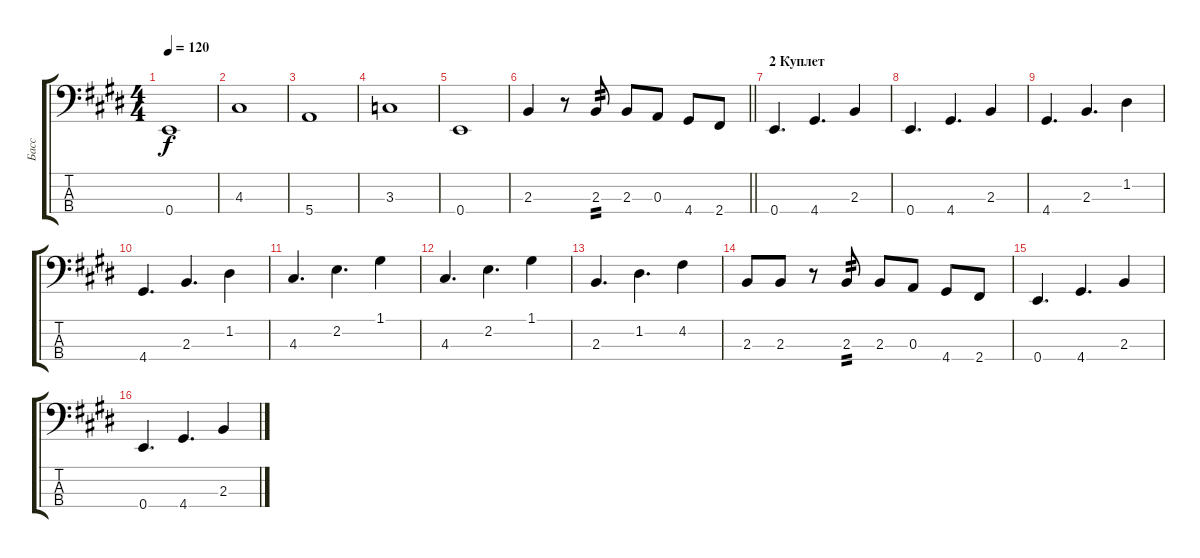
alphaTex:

\track ("Басс" "Басс") {instrument electricbassfinger}
\staff {score tabs}
\tuning (G2 D2 A1 E1) {hide}
\ts (4 4)
\tempo 120
\clef f4
\ks e
0.4.1{dy f} |
4.3.1 |
5.4.1 |
3.3.1 |
0.4.1 |
\barLineRight lightlight
2.3.4 r.8 2.3.8{tp 2} 2.3.8 0.3.8 4.4.8 2.4.8 |
\section ("" "2 Куплет")
0.4.4{d} 4.4.4{d} 2.3.4 |
0.4.4{d} 4.4.4{d} 2.3.4 |
4.4.4{d} 2.3.4{d} 1.2.4 |
4.4.4{d} 2.3.4{d} 1.2.4 |
4.3.4{d} 2.2.4{d} 1.1.4 |
4.3.4{d} 2.2.4{d} 1.1.4 |
2.3.4{d} 1.2.4{d} 4.2.4 |
2.3.8 2.3.8 r.8 2.3.8{tp 2} 2.3.8 0.3.8 4.4.8 2.4.8 |
0.4.4{d} 4.4.4{d} 2.3.4 |
0.4.4{d} 4.4.4{d} 2.3.4
